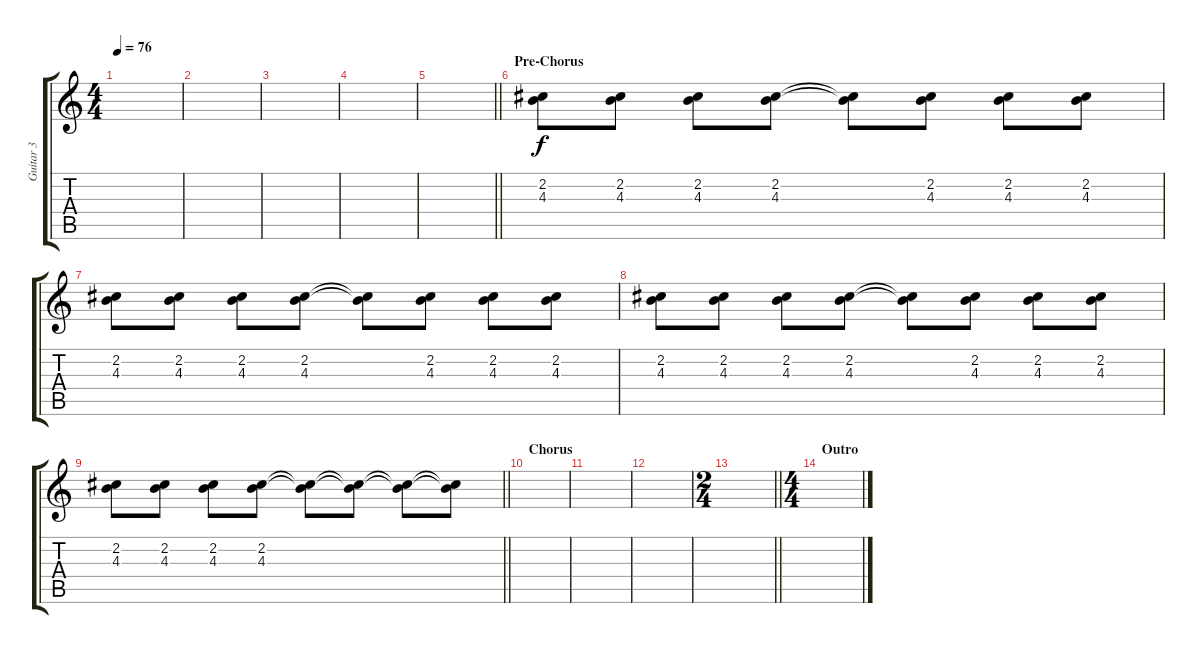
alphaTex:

\track ("Guitar 3" "Guitar 3") {instrument overdrivenguitar}
\staff {score tabs}
\tuning (E4 B3 G3 D3 A2 E2) {hide}
\ts (4 4)
\tempo 76
\clef g2
\ks c
|
|
|
|
\barLineRight lightlight
|
\section ("" "Pre-Chorus")
(2.2 4.3).8 (2.2 4.3).8 (2.2 4.3).8 (2.2 4.3).8 (2.2{t} 4.3{t}).8 (2.2 4.3).8 (2.2 4.3).8 (2.2 4.3).8 |
(2.2 4.3).8 (2.2 4.3).8 (2.2 4.3).8 (2.2 4.3).8 (2.2{t} 4.3{t}).8 (2.2 4.3).8 (2.2 4.3).8 (2.2 4.3).8 |
(2.2 4.3).8 (2.2 4.3).8 (2.2 4.3).8 (2.2 4.3).8 (2.2{t} 4.3{t}).8 (2.2 4.3).8 (2.2 4.3).8 (2.2 4.3).8 |
\barLineRight lightlight
(2.2 4.3).8 (2.2 4.3).8 (2.2 4.3).8 (2.2 4.3).8 (2.2{t} 4.3{t}).8 (2.2{t} 4.3{t}).8 (2.2{t} 4.3{t}).8 (2.2{t} 4.3{t}).8 |
\section ("" "Chorus")
|
|
|
\ts (2 4)
\barLineRight lightlight
|
\ts (4 4)
\section ("" "Outro")
